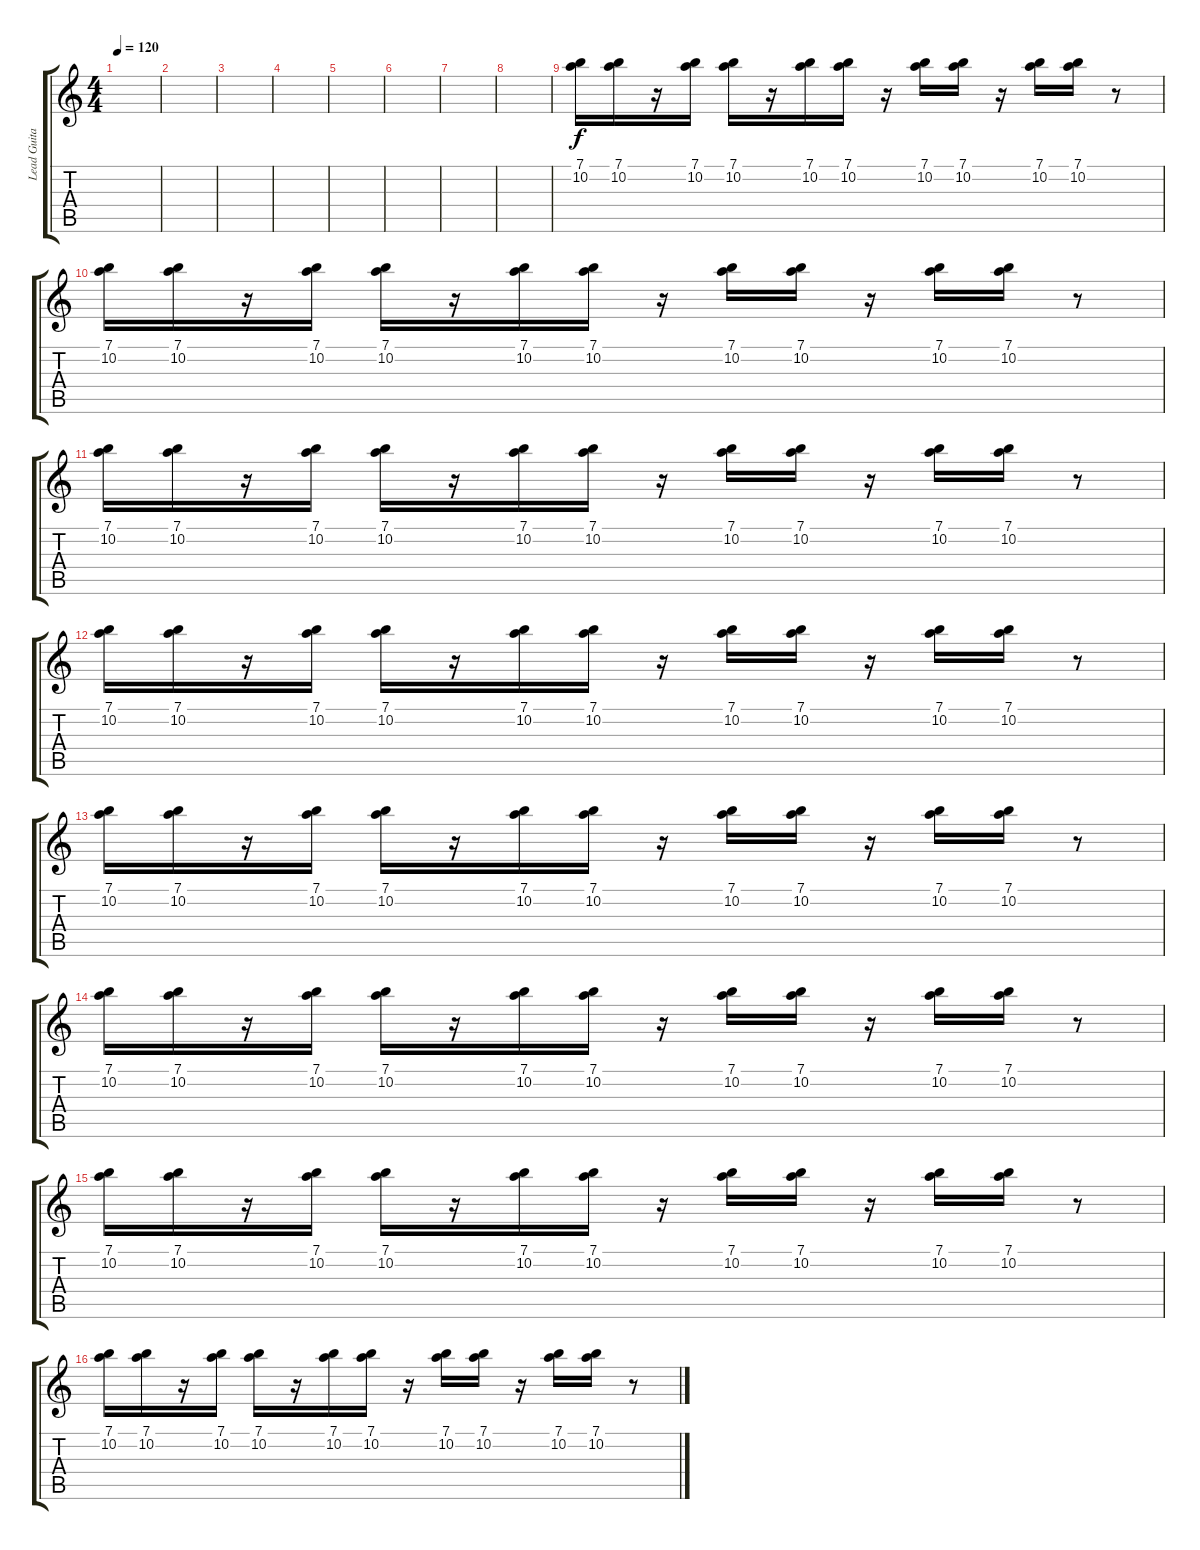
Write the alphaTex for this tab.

\track ("Lead Guitar" "Lead Guita") {instrument overdrivenguitar}
\staff {score tabs}
\tuning (E4 B3 G3 D3 A2 E2) {hide}
\ts (4 4)
\tempo 120
\clef g2
\ks c
|
|
|
|
|
|
|
|
(7.1 10.2).16 (7.1 10.2).16 r.16 (7.1 10.2).16 (7.1 10.2).16 r.16 (7.1 10.2).16 (7.1 10.2).16 r.16 (7.1 10.2).16 (7.1 10.2).16 r.16 (7.1 10.2).16 (7.1 10.2).16 r.8 |
(7.1 10.2).16 (7.1 10.2).16 r.16 (7.1 10.2).16 (7.1 10.2).16 r.16 (7.1 10.2).16 (7.1 10.2).16 r.16 (7.1 10.2).16 (7.1 10.2).16 r.16 (7.1 10.2).16 (7.1 10.2).16 r.8 |
(7.1 10.2).16 (7.1 10.2).16 r.16 (7.1 10.2).16 (7.1 10.2).16 r.16 (7.1 10.2).16 (7.1 10.2).16 r.16 (7.1 10.2).16 (7.1 10.2).16 r.16 (7.1 10.2).16 (7.1 10.2).16 r.8 |
(7.1 10.2).16 (7.1 10.2).16 r.16 (7.1 10.2).16 (7.1 10.2).16 r.16 (7.1 10.2).16 (7.1 10.2).16 r.16 (7.1 10.2).16 (7.1 10.2).16 r.16 (7.1 10.2).16 (7.1 10.2).16 r.8 |
(7.1 10.2).16 (7.1 10.2).16 r.16 (7.1 10.2).16 (7.1 10.2).16 r.16 (7.1 10.2).16 (7.1 10.2).16 r.16 (7.1 10.2).16 (7.1 10.2).16 r.16 (7.1 10.2).16 (7.1 10.2).16 r.8 |
(7.1 10.2).16 (7.1 10.2).16 r.16 (7.1 10.2).16 (7.1 10.2).16 r.16 (7.1 10.2).16 (7.1 10.2).16 r.16 (7.1 10.2).16 (7.1 10.2).16 r.16 (7.1 10.2).16 (7.1 10.2).16 r.8 |
(7.1 10.2).16 (7.1 10.2).16 r.16 (7.1 10.2).16 (7.1 10.2).16 r.16 (7.1 10.2).16 (7.1 10.2).16 r.16 (7.1 10.2).16 (7.1 10.2).16 r.16 (7.1 10.2).16 (7.1 10.2).16 r.8 |
(7.1 10.2).16 (7.1 10.2).16 r.16 (7.1 10.2).16 (7.1 10.2).16 r.16 (7.1 10.2).16 (7.1 10.2).16 r.16 (7.1 10.2).16 (7.1 10.2).16 r.16 (7.1 10.2).16 (7.1 10.2).16 r.8
